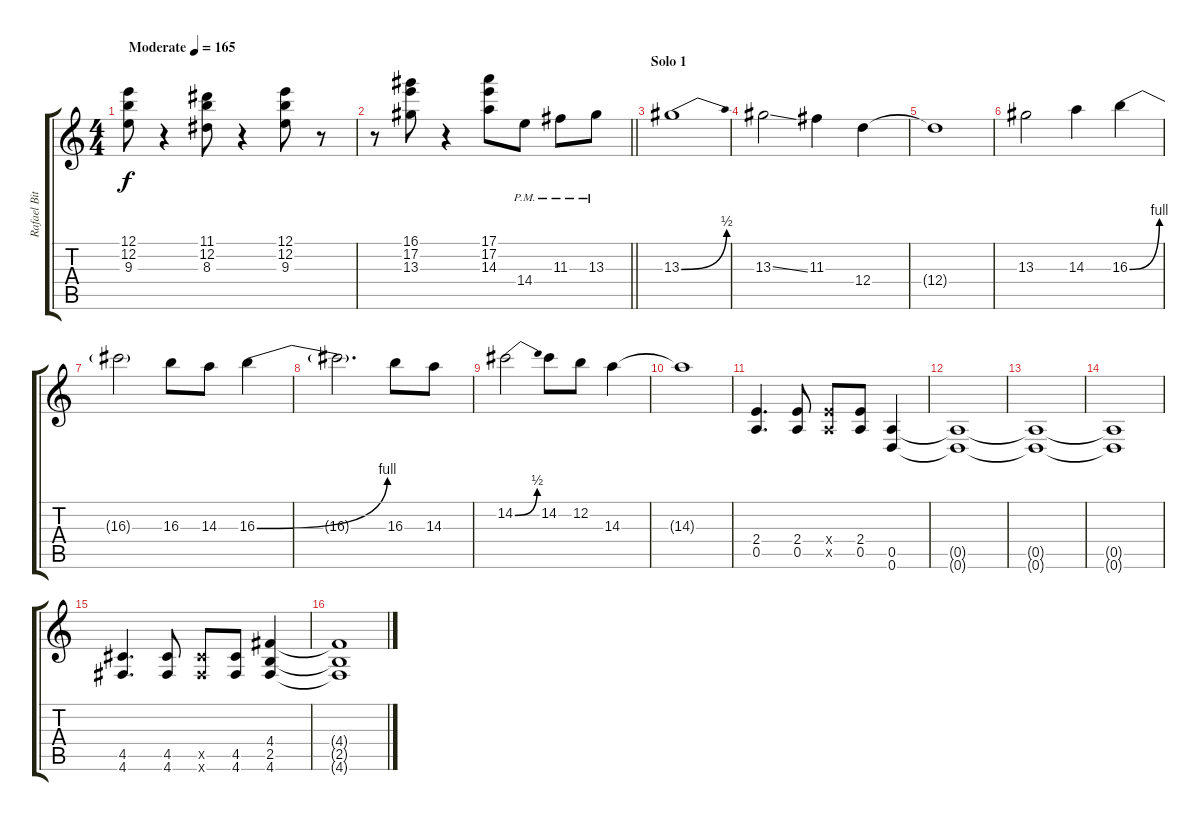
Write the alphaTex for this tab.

\track ("Rafael Bittencourt" "Rafael Bit") {instrument distortionguitar}
\staff {score tabs}
\tuning (E4 B3 G3 D3 A2 D2) {hide}
\ts (4 4)
\tempo (165 "Moderate")
\clef g2
\ks c
(12.1 12.2 9.3).8{dy f instrument distortionguitar} r.4 (11.1 12.2 8.3).8 r.4 (12.1 12.2 9.3).8 r.8 |
\barLineRight lightlight
r.8 (16.1 17.2 13.3).8 r.4 (17.1 17.2 14.3).8 14.4{pm}.8{instrument overdrivenguitar} 11.3{pm}.8 13.3{pm}.8 |
\section ("" "Solo 1")
13.3{be (bend 0 0 60 2)}.1 |
13.3{ss}.2 11.3.4 12.4.4 |
12.4{t}.1 |
13.3.2 14.3.4 16.3{be (bend 0 0 60 4)}.4 |
16.3{t}.2 16.3.8 14.3.8 16.3{be (bend 0 0 60 4)}.4 |
16.3{t}.2{d} 16.3.8 14.3.8 |
14.2{be (bend 0 0 60 2)}.2 14.2.8 12.2.8 14.3.4 |
14.3{t}.1 |
(2.4 0.5).4{d instrument distortionguitar} (2.4 0.5).8 (2.4{x} 0.5{x}).8 (2.4 0.5).8 (0.5 0.6).4 |
(0.5{t} 0.6{t}).1 |
(0.5{t} 0.6{t}).1 |
(0.5{t} 0.6{t}).1 |
(4.5 4.6).4{d} (4.5 4.6).8 (4.5{x} 4.6{x}).8 (4.5 4.6).8 (4.4 2.5 4.6).4 |
(4.4{t} 2.5{t} 4.6{t}).1
